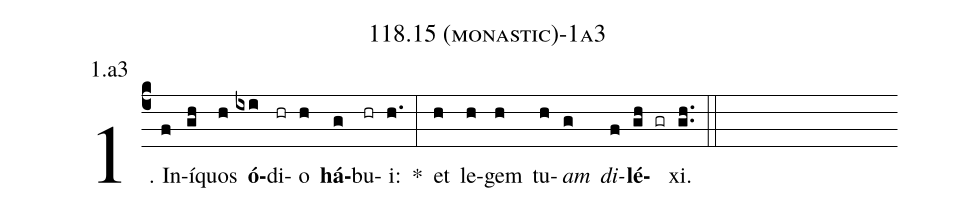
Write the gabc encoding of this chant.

name: 118.15 (monastic)-1a3;
annotation: 1.a3;
%%
(c4)1. In(f)í(gh)quos(h) <b>ó</b>(ixi)di(hr)o(h) <b>há</b>(g)bu(hr)i:(h.) *(:) et(h) le(h)gem(h) tu(h)<i>am</i>(g) <i>di</i>(f)<b>lé</b>(gh gr)xi.(gh..) (::)
